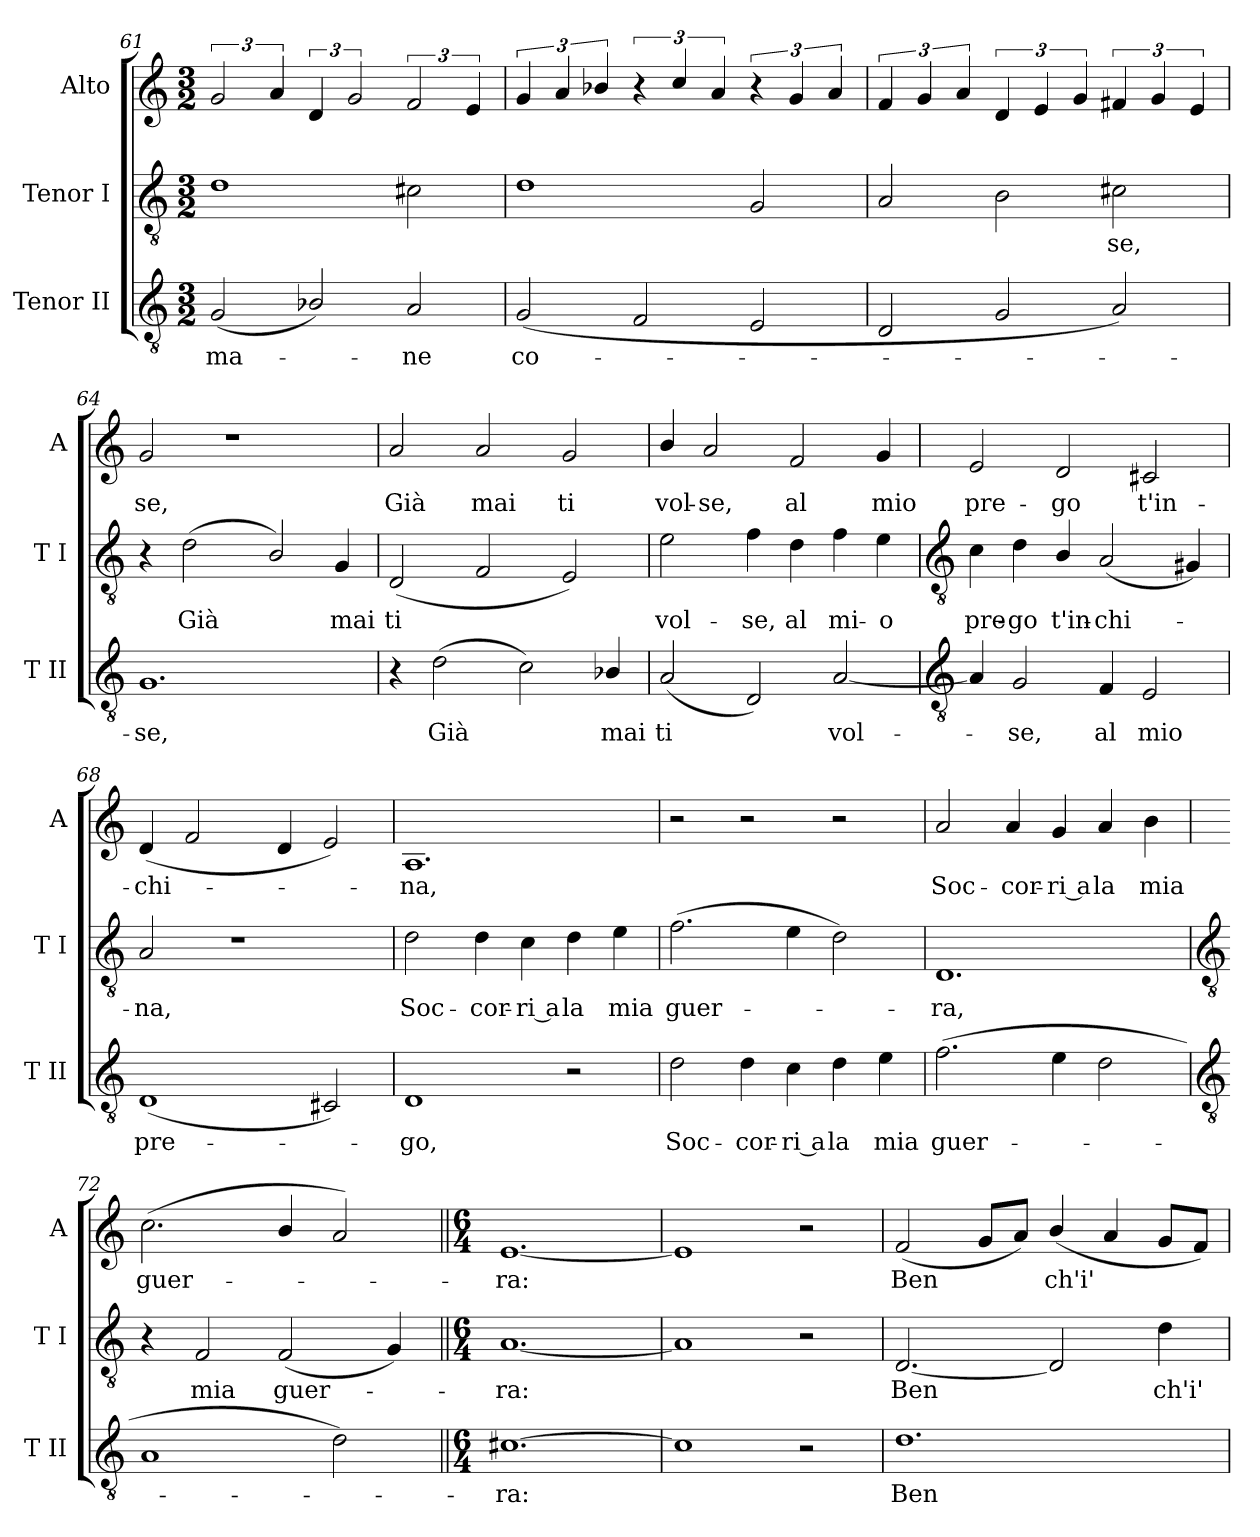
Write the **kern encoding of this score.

**kern	**text	**kern	**text	**kern	**text
*part3	*part3	*part2	*part2	*part1	*part1
*staff3	*staff3	*staff2	*staff2	*staff1	*staff1
*I"Tenor II	*	*I"Tenor I	*	*I"Alto	*
*I'T II	*	*I'T I	*	*I'A	*
!!LO:LB:g=z
*clefGv2	*	*clefGv2	*	*clefG2	*
*k[]	*	*k[]	*	*k[]	*
*C:	*	*C:	*	*C:	*
*M3/2	*	*M3/2	*	*M3/2	*
=61	=61	=61	=61	=61	=61
!	!LO:LY:b	!	!	!	!
(<2G	-ma-	1d	.	3g	.
.	.	.	.	6a	.
2B-X/)	.	.	.	6d	.
.	.	.	.	3g	.
!	!LO:LY:b	!	!	!	!
2A	ne	2c#X	.	3f	.
.	.	.	.	6e	.
=62	=62	=62	=62	=62	=62
!	!LO:LY:b	!	!	!	!
(<2G	co-	1d	.	6g	.
.	.	.	.	6a	.
.	.	.	.	6b-X/	.
2F	.	.	.	6r	.
.	.	.	.	6cc/	.
.	.	.	.	6a	.
2E	.	2G	.	6r	.
.	.	.	.	6g	.
.	.	.	.	6a	.
=63	=63	=63	=63	=63	=63
2D	.	2A	.	6f	.
.	.	.	.	6g	.
.	.	.	.	6a	.
2G	.	2B	.	6d	.
.	.	.	.	6e	.
.	.	.	.	6g	.
!	!	!	!LO:LY:b	!	!
2A)	.	2c#X	se,	6f#X	.
.	.	.	.	6g	.
.	.	.	.	6e	.
=64	=64	=64	=64	=64	=64
!	!LO:LY:b	!	!	!	!LO:LY:b
1.G	se,	4r	.	2g	se,
!	!	!	!LO:LY:b	!	!
.	.	(<2d	Già	.	.
.	.	.	.	1r	.
.	.	2B/)	.	.	.
!	!	!	!LO:LY:b	!	!
.	.	4G	mai	.	.
=65	=65	=65	=65	=65	=65
!	!	!	!LO:LY:b	!	!LO:LY:b
4r	.	(<2D	ti	2a	Già
!	!LO:LY:b	!	!	!	!
(>2d	Già	.	.	.	.
!	!	!	!	!	!LO:LY:b
.	.	2F	.	2a	mai
2c)	.	.	.	.	.
!	!	!	!	!	!LO:LY:b
.	.	2E)	.	2g	ti
!	!LO:LY:b	!	!	!	!
4B-X/	mai	.	.	.	.
=66	=66	=66	=66	=66	=66
!	!LO:LY:b	!	!LO:LY:b	!	!LO:LY:b
(<2A	ti	2e	vol-	4b/	vol-
!	!	!	!	!	!LO:LY:b
.	.	.	.	2a	-se,
!	!	!	!LO:LY:b	!	!
2D)	.	4f	-se,	.	.
!	!	!	!LO:LY:b	!	!LO:LY:b
.	.	4d	al	2f	al
!	!LO:LY:b	!	!LO:LY:b	!	!
[2A	vol-	4f	mi-	.	.
!	!	!	!LO:LY:b	!	!LO:LY:b
.	.	4e	-o	4g	mio
!!LO:LB:g=z
=67	=67	=67	=67	=67	=67
*clefGv2	*	*clefGv2	*	*	*
!	!	!	!LO:LY:b	!	!LO:LY:b
4A]	.	4c	pre-	2e	pre-
!	!LO:LY:b	!	!LO:LY:b	!	!
2G	se,	4d	-go	.	.
!	!	!	!LO:LY:b	!	!LO:LY:b
.	.	4B/	t'in-	2d	-go
!	!LO:LY:b	!	!LO:LY:b	!	!
4F	al	(<2A	-chi-	.	.
!	!LO:LY:b	!	!	!	!LO:LY:b
2E	mio	.	.	2c#X	t'in-
.	.	4G#X)	.	.	.
=68	=68	=68	=68	=68	=68
!	!LO:LY:b	!	!LO:LY:b	!	!LO:LY:b
(<1D	pre-	2A	na,	(<4d	-chi-
.	.	.	.	2f	.
.	.	1r	.	.	.
.	.	.	.	4d	.
2C#X)	.	.	.	2e)	.
=69	=69	=69	=69	=69	=69
!	!LO:LY:b	!	!LO:LY:b	!	!LO:LY:b
1D	go,	2d	Soc-	1.A	na,
!	!	!	!LO:LY:b	!	!
.	.	4d	-cor-	.	.
!	!	!	!LO:LY:b	!	!
.	.	4c	-ri a	.	.
!	!	!	!LO:LY:b	!	!
2r	.	4d	la	.	.
!	!	!	!LO:LY:b	!	!
.	.	4e	mia	.	.
=70	=70	=70	=70	=70	=70
!	!LO:LY:b	!	!LO:LY:b	!	!
2d	Soc-	(>2.f	guer-	2r	.
!	!LO:LY:b	!	!	!	!
4d	-cor-	.	.	2r	.
!	!LO:LY:b	!	!	!	!
4c	-ri a	4e	.	.	.
!	!LO:LY:b	!	!	!	!
4d	la	2d)	.	2r	.
!	!LO:LY:b	!	!	!	!
4e	mia	.	.	.	.
=71	=71	=71	=71	=71	=71
!	!LO:LY:b	!	!LO:LY:b	!	!LO:LY:b
(>2.f	guer-	1.D	ra,	2a	Soc-
!	!	!	!	!	!LO:LY:b
.	.	.	.	4a	-cor-
!	!	!	!	!	!LO:LY:b
4e	.	.	.	4g	-ri a
!	!	!	!	!	!LO:LY:b
2d	.	.	.	4a	la
!	!	!	!	!	!LO:LY:b
.	.	.	.	4b	mia
!!LO:LB:g=z
=72	=72	=72	=72	=72	=72
*clefGv2	*	*clefGv2	*	*	*
!	!	!	!	!	!LO:LY:b
1A	.	4r	.	(<2.cc	guer-
!	!	!	!LO:LY:b	!	!
.	.	2F	mia	.	.
!	!	!	!LO:LY:b	!	!
.	.	(<2F	guer-	4b/	.
2d)	.	.	.	2a)	.
.	.	4G)	.	.	.
=73||	=73||	=73||	=73||	=73||	=73||
*M6/4	*	*M6/4	*	*M6/4	*
!	!LO:LY:b	!	!LO:LY:b	!	!LO:LY:b
[1.c#X	ra:	[1.A	ra:	[1.e	ra:
=74	=74	=74	=74	=74	=74
1c#]	.	1A]	.	1e]	.
2r	.	2r	.	2r	.
=75	=75	=75	=75	=75	=75
!	!LO:LY:b	!	!LO:LY:b	!	!LO:LY:b
1.d	Ben	[2.D	Ben	(<2f	Ben
.	.	.	.	8gL	.
.	.	.	.	8aJ)	.
!	!	!	!	!	!LO:LY:b
.	.	2D]	.	(<4b/	ch'i'
.	.	.	.	4a	.
!	!	!	!LO:LY:b	!	!
.	.	4d	ch'i'	8gL	.
.	.	.	.	8fJ)	.
=	=	=	=	=	=
*-	*-	*-	*-	*-	*-
